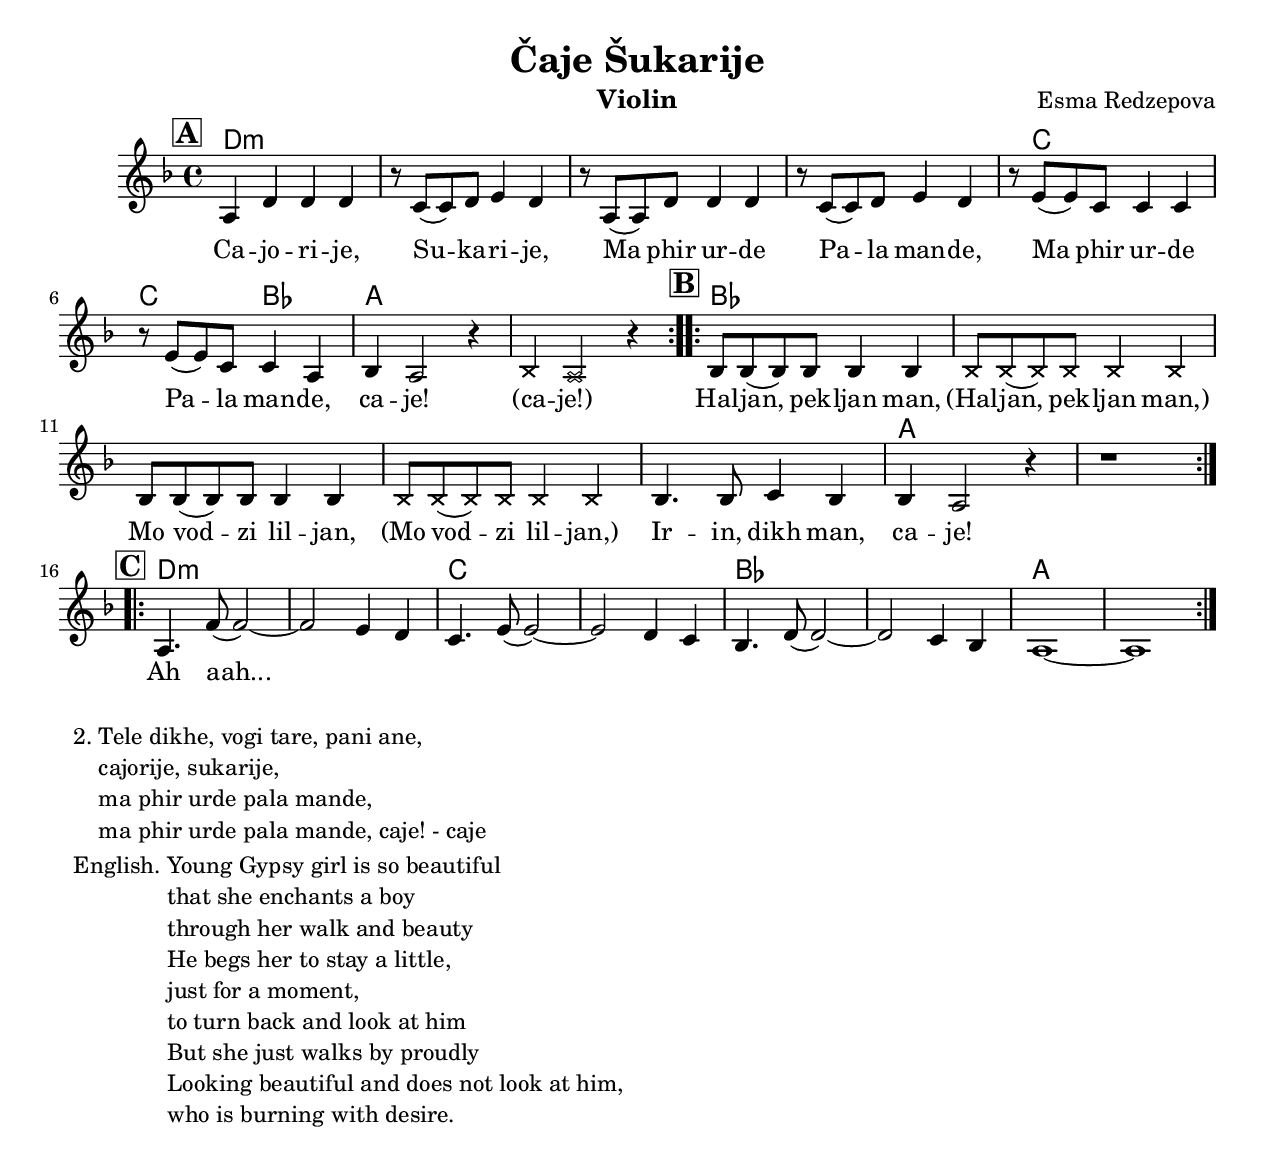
\version "2.24.0"
\include "english.ly"
%\pointAndClickOff
\paper{
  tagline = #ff
  print-all-headers = ##t
  #(set-paper-size "letter")
}
date = #(strftime "%d-%m-%Y" (localtime (current-time)))

%\markup{ \italic{ \date }  }

%\markup{ Got something to say? }

global = {
  \clef treble
  \key a \minor
  \time 4/4
  \set Score.rehearsalMarkFormatter = #format-mark-box-alphabet
}

%#################################### Melody ########################
melody = \relative c' {
  \global
  %\partial 16*3 a16 d f   %lead in notes

  \repeat volta 2{
    \mark \default
    e4 a a a
    r8 g(g) a b4 a |
    r8 e(e) a a4 a |
    r8 g(g) a b4 a
   
    r8 b(b) g g4 g
    r8 b8(b)g g4 e
    f4 e2 r4
    \deadNote{f4 e2 r4}
   

  }
  %\break

  \repeat volta 2{
    \mark \default
    f8 f(f) f f4 f
    \deadNote{f8 f(f) f f4 f}
    f8 f(f) f f4 f
    \deadNote{f8 f(f) f f4 f}
    f4. f8 g4 f
    f4 e2 r4 
    r1
    \break
  }
  \repeat volta 2{
    \mark \default
    e4. c'8(c2)~
    c2b4 a 
    g4. b8(b2)~
    b2 a4 g
    f4. a8(a2)~
    a2 g4 f
    e1~
    e1
  }
  
}
%################################# Lyrics #####################
\addlyrics{ 
  Ca -- jo -- ri -- je, Su -- ka -- ri -- je, 
  Ma phir ur -- de Pa -- la man -- de,
  Ma phir ur -- de 
  Pa -- la man -- de, ca -- je! (ca -- je!)

  Hal -- jan, pek -- ljan man, 
  (Hal -- jan, pek -- ljan man,) 
  Mo vod -- zi lil -- jan,  (Mo vod -- zi lil -- jan,)
  Ir -- in, dikh man, ca -- je!

  Ah aah... 
}

%################################# Chords #######################
harmonies = \chordmode {
  a1*4:m
  s8 g8*7
  g2 f2
  e1*2
  %B
  f1*5 
  e1*2
  %c
  a1*2:m
  g1*2
  f1*2
  e1*2
}

\score {
  <<
    \new ChordNames {
      \set chordChanges = ##f
      \transpose a d \harmonies
    }
    \new Staff  \transpose a d \melody
  >>
  \header{
    title= "Čaje Šukarije"
    subtitle=""
    composer= "Esma Redzepova"
    instrument = "Violin"
    arranger= ""
  }
  \midi{\tempo 4 = 120}
  \layout{indent = 1.0\cm} 
}

% more verses:
\markup{}
\markup {
  \fill-line {
    \hspace #0.1 % distance from left margin
    \column {
      \line { "2."
              \column {
                "Tele dikhe, vogi tare, pani ane,"
                "cajorije, sukarije,"
                "ma phir urde pala mande,"
                "ma phir urde pala mande, caje! - caje"
              }
      }
      \hspace #0.2 % vertical distance between verses
      \line { "English."
              \column {
                
                "Young Gypsy girl is so beautiful"
                "that she enchants a boy"
                "through her walk and beauty"
                "He begs her to stay a little,"
                "just for a moment,"
                "to turn back and look at him"
                "But she just walks by proudly"
                "Looking beautiful and does not look at him,"
                "who is burning with desire."
              }
      }
    }
    \hspace #0.1  % horiz. distance between columns
    \column {
      \line { ""
              \column {
                ""
              }
      }
      \hspace #0.2 % distance between verses
      \line { ""
              \column {
                ""
              }
      }
    }
    \hspace #0.1 % distance to right margin
  }
}



%{
Tele dikhe, vogi tare, pani ane, cajorije, sukarije,
ma phir urde pala mande,
ma phir urde pala mande, caje! - caje

{sot}
Young Gypsy girl is so beautiful
that she enchants a boy
through her walk and beauty
He begs her to stay a little,
just for a moment,
to turn back and look at him
But she just walks by proudly
Looking beautiful and does not look at him,
who is burning with desire.
%}